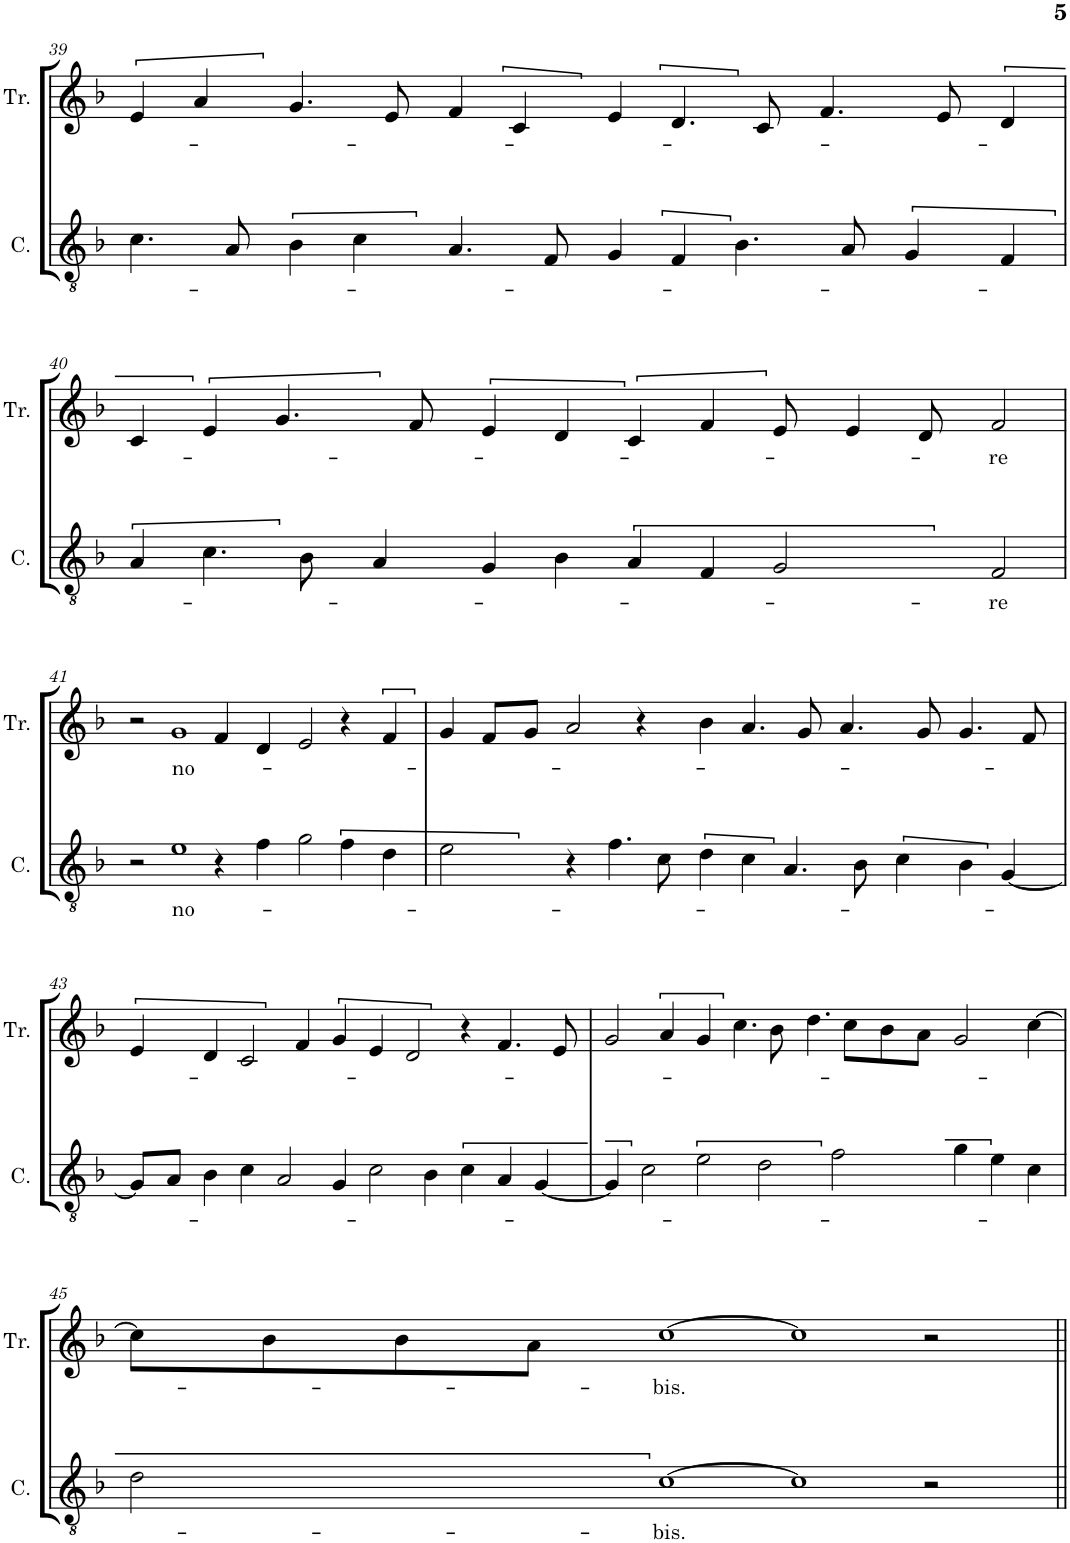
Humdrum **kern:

**kern	**text	**kern	**text
*part2	*part2	*part1	*part1
*staff2	*staff2	*staff1	*staff1
*I"Contra	*	*I"Triplex	*
*I'C.	*	*I'Tr.	*
!!LO:PB:g=z
*clefGv2	*	*clefG2	*
*k[b-]	*	*k[b-]	*
*M6/2	*	*M6/2	*
=39	=39	=39	=39
4.c\	.	4e/	.
.	.	4a/	.
8A/	.	.	.
4B-\	.	4.g/	.
4c\	.	.	.
.	.	8e/	.
4.A/	.	4f/	.
.	.	4c/	.
8F/	.	.	.
4G/	.	4e/	.
4F/	.	4.d/	.
4.B-\	.	.	.
.	.	8c/	.
.	.	4.f/	.
8A/	.	.	.
4G/	.	.	.
.	.	8e/	.
4F/	.	4d/	.
!!LO:LB:g=z
=40	=40	=40	=40
4A/	.	4c/	.
4.c\	.	4e/	.
.	.	4.g/	.
8B-\	.	.	.
4A/	.	.	.
.	.	8f/	.
4G/	.	4e/	.
4B-\	.	4d/	.
4A/	.	4c/	.
4F/	.	4f/	.
2G/	.	8e/	.
.	.	4e/	.
.	.	8d/	.
!	!LO:LY:b	!	!LO:LY:b
2F/	-re	2f/	-re
!!LO:LB:g=z
=41	=41	=41	=41
2r	.	2r	.
!	!LO:LY:b	!	!LO:LY:b
1e	no-	1g	no-
4r	.	4f/	.
4f\	.	4d/	.
2g\	.	2e/	.
4f\	.	4r	.
4d\	.	4f/	.
=42	=42	=42	=42
2e\	.	4g/	.
.	.	8f/L	.
.	.	8g/J	.
4r	.	2a/	.
4.f\	.	.	.
.	.	4r	.
8c\	.	.	.
4d\	.	4b-\	.
4c\	.	4.a/	.
4.A/	.	.	.
.	.	8g/	.
.	.	4.a/	.
8B-\	.	.	.
4c\	.	.	.
.	.	8g/	.
4B-\	.	4.g/	.
[4G/	.	.	.
.	.	8f/	.
!!LO:LB:g=z
=43	=43	=43	=43
8G/L]	.	4e/	.
8A/J	.	.	.
4B-\	.	4d/	.
4c\	.	2c/	.
2A/	.	.	.
.	.	4f/	.
4G/	.	4g/	.
2c\	.	4e/	.
.	.	2d/	.
4B-\	.	.	.
4c\	.	4r	.
4A/	.	4.f/	.
[4G/	.	.	.
.	.	8e/	.
=44	=44	=44	=44
4G/]	.	2g/	.
2c\	.	.	.
.	.	4a/	.
2e\	.	4g/	.
.	.	4.cc\	.
2d\	.	.	.
.	.	8b-\	.
.	.	4.dd\	.
2f\	.	.	.
.	.	8cc\L	.
.	.	8b-\	.
.	.	8a\J	.
4g\	.	2g/	.
4e\	.	.	.
4c\	.	[4cc\	.
!!LO:LB:g=z
=45	=45	=45	=45
2d\	.	8cc\L]	.
.	.	8b-\	.
.	.	8b-\	.
.	.	8a\J	.
!	!LO:LY:b	!	!LO:LY:b
[1c	-bis.	[1cc	-bis.
1c]	.	1cc]	.
2r	.	2r	.
=||	=||	=||	=||
*-	*-	*-	*-
